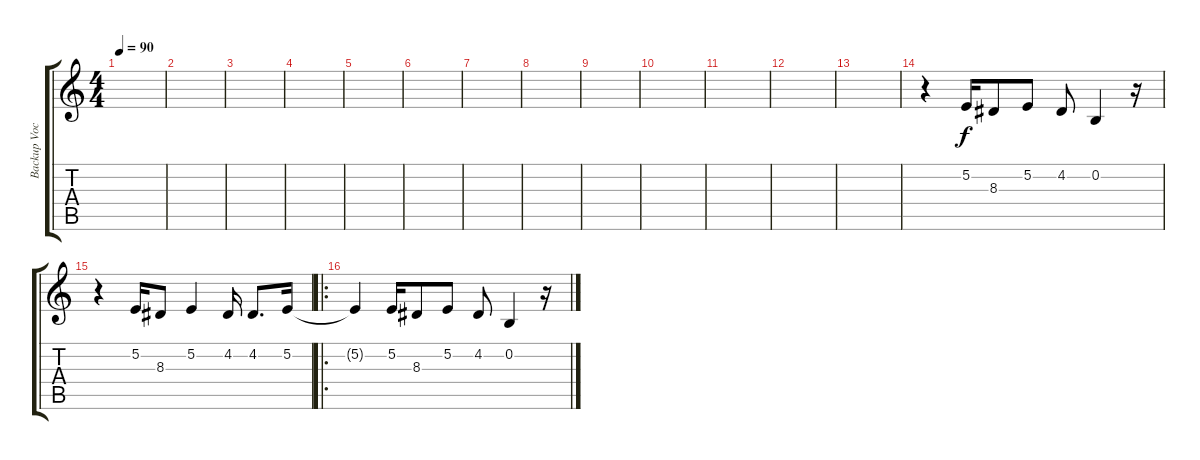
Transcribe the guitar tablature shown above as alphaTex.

\track ("Backup Vocals" "Backup Voc") {instrument flute}
\staff {score tabs}
\tuning (E4 B3 G3 D3 A2 E2) {hide}
\ts (4 4)
\tempo 90
\clef g2
\ks c
|
|
|
|
|
|
|
|
|
|
|
|
|
r.4 5.2.16 8.3.8 5.2.8 4.2.8 0.2.4 r.16 |
r.4 5.2.16 8.3.8 5.2.4 4.2.16 4.2.8{d} 5.2.16 |
\ro
5.2{t}.4 5.2.16 8.3.8 5.2.8 4.2.8 0.2.4 r.16
